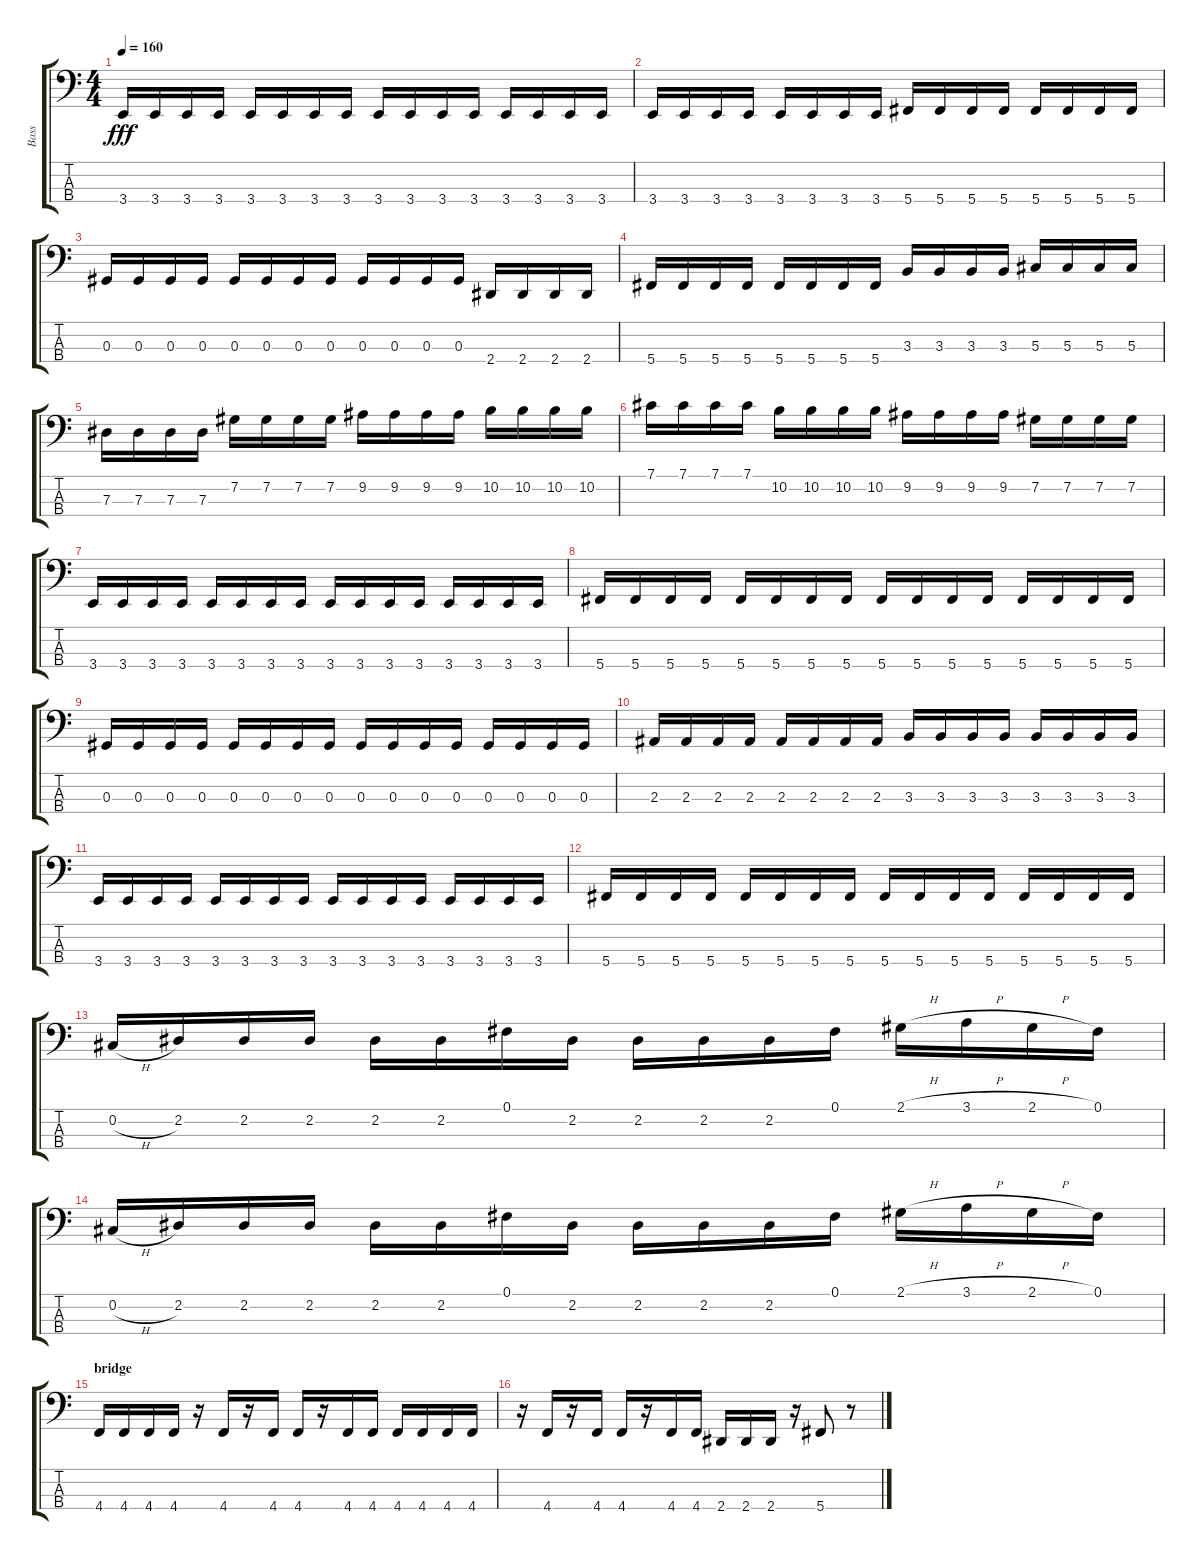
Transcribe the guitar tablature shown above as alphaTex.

\track ("Bass" "Bass") {instrument electricbasspick}
\staff {score tabs}
\tuning (Gb2 Db2 Ab1 Db1) {hide}
\ts (4 4)
\tempo 160
\clef f4
\ks c
3.4.16{dy fff} 3.4.16 3.4.16 3.4.16 3.4.16 3.4.16 3.4.16 3.4.16 3.4.16 3.4.16 3.4.16 3.4.16 3.4.16 3.4.16 3.4.16 3.4.16 |
3.4.16 3.4.16 3.4.16 3.4.16 3.4.16 3.4.16 3.4.16 3.4.16 5.4.16 5.4.16 5.4.16 5.4.16 5.4.16 5.4.16 5.4.16 5.4.16 |
0.3.16 0.3.16 0.3.16 0.3.16 0.3.16 0.3.16 0.3.16 0.3.16 0.3.16 0.3.16 0.3.16 0.3.16 2.4.16 2.4.16 2.4.16 2.4.16 |
5.4.16 5.4.16 5.4.16 5.4.16 5.4.16 5.4.16 5.4.16 5.4.16 3.3.16 3.3.16 3.3.16 3.3.16 5.3.16 5.3.16 5.3.16 5.3.16 |
7.3.16 7.3.16 7.3.16 7.3.16 7.2.16 7.2.16 7.2.16 7.2.16 9.2.16 9.2.16 9.2.16 9.2.16 10.2.16 10.2.16 10.2.16 10.2.16 |
7.1.16 7.1.16 7.1.16 7.1.16 10.2.16 10.2.16 10.2.16 10.2.16 9.2.16 9.2.16 9.2.16 9.2.16 7.2.16 7.2.16 7.2.16 7.2.16 |
3.4.16 3.4.16 3.4.16 3.4.16 3.4.16 3.4.16 3.4.16 3.4.16 3.4.16 3.4.16 3.4.16 3.4.16 3.4.16 3.4.16 3.4.16 3.4.16 |
5.4.16 5.4.16 5.4.16 5.4.16 5.4.16 5.4.16 5.4.16 5.4.16 5.4.16 5.4.16 5.4.16 5.4.16 5.4.16 5.4.16 5.4.16 5.4.16 |
0.3.16 0.3.16 0.3.16 0.3.16 0.3.16 0.3.16 0.3.16 0.3.16 0.3.16 0.3.16 0.3.16 0.3.16 0.3.16 0.3.16 0.3.16 0.3.16 |
2.3.16 2.3.16 2.3.16 2.3.16 2.3.16 2.3.16 2.3.16 2.3.16 3.3.16 3.3.16 3.3.16 3.3.16 3.3.16 3.3.16 3.3.16 3.3.16 |
3.4.16 3.4.16 3.4.16 3.4.16 3.4.16 3.4.16 3.4.16 3.4.16 3.4.16 3.4.16 3.4.16 3.4.16 3.4.16 3.4.16 3.4.16 3.4.16 |
5.4.16 5.4.16 5.4.16 5.4.16 5.4.16 5.4.16 5.4.16 5.4.16 5.4.16 5.4.16 5.4.16 5.4.16 5.4.16 5.4.16 5.4.16 5.4.16 |
0.2{h}.16 2.2.16 2.2.16 2.2.16 2.2.16 2.2.16 0.1.16 2.2.16 2.2.16 2.2.16 2.2.16 0.1.16 2.1{h}.16 3.1{h}.16 2.1{h}.16 0.1.16 |
0.2{h}.16 2.2.16 2.2.16 2.2.16 2.2.16 2.2.16 0.1.16 2.2.16 2.2.16 2.2.16 2.2.16 0.1.16 2.1{h}.16 3.1{h}.16 2.1{h}.16 0.1.16 |
\section ("" "bridge")
4.4.16 4.4.16 4.4.16 4.4.16 r.16 4.4.16 r.16 4.4.16 4.4.16 r.16 4.4.16 4.4.16 4.4.16 4.4.16 4.4.16 4.4.16 |
r.16 4.4.16 r.16 4.4.16 4.4.16 r.16 4.4.16 4.4.16 2.4.16 2.4.16 2.4.16 r.16 5.4.8 r.8
